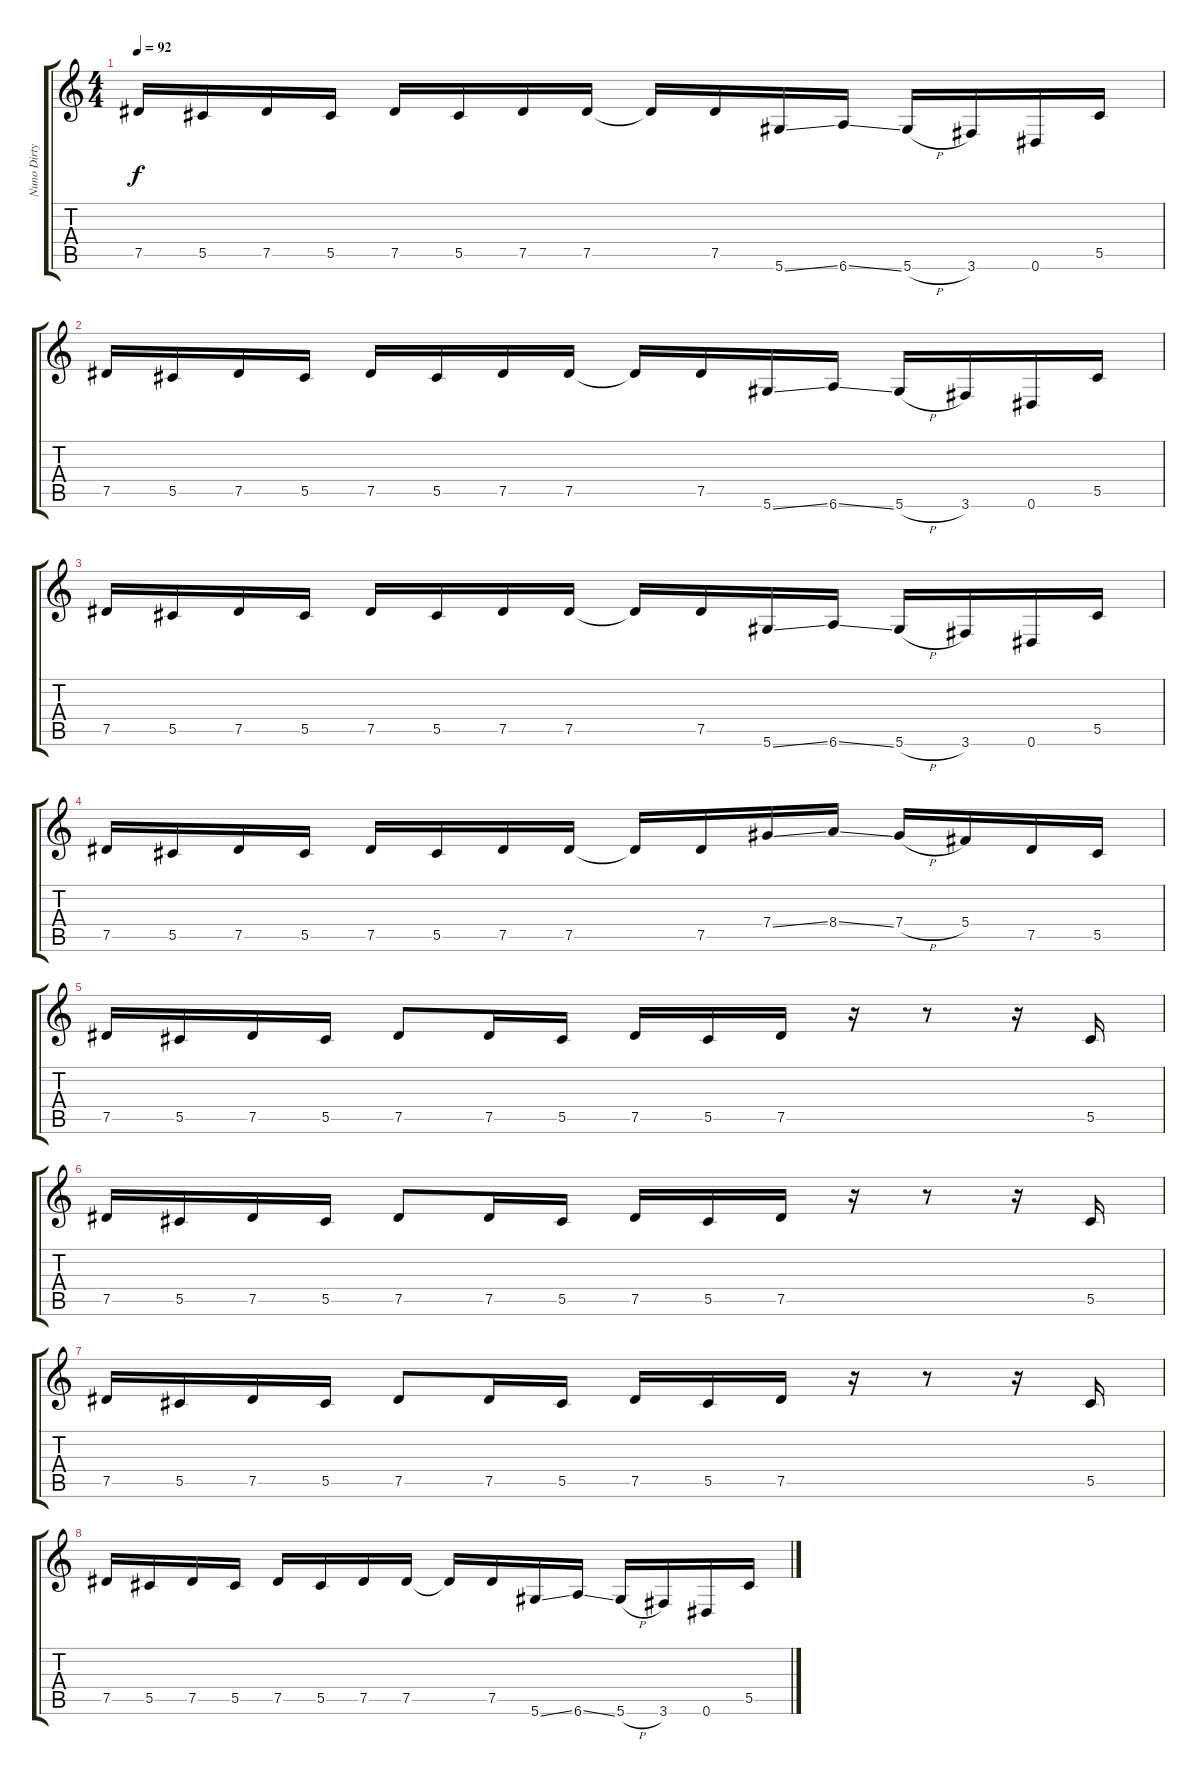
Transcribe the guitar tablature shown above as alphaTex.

\track ("Nuno Dirty Rhythm" "Nuno Dirty") {instrument overdrivenguitar}
\staff {score tabs}
\tuning (Eb4 Bb3 Gb3 Db3 Ab2 Eb2) {hide}
\ts (4 4)
\tempo 92
\clef g2
\ks c
7.5.16{dy f} 5.5.16 7.5.16 5.5.16 7.5.16 5.5.16 7.5.16 7.5.16 7.5{t}.16 7.5.16 5.6{ss}.16 6.6{ss}.16 5.6{h}.16 3.6.16 0.6.16 5.5.16 |
7.5.16 5.5.16 7.5.16 5.5.16 7.5.16 5.5.16 7.5.16 7.5.16 7.5{t}.16 7.5.16 5.6{ss}.16 6.6{ss}.16 5.6{h}.16 3.6.16 0.6.16 5.5.16 |
7.5.16 5.5.16 7.5.16 5.5.16 7.5.16 5.5.16 7.5.16 7.5.16 7.5{t}.16 7.5.16 5.6{ss}.16 6.6{ss}.16 5.6{h}.16 3.6.16 0.6.16 5.5.16 |
7.5.16 5.5.16 7.5.16 5.5.16 7.5.16 5.5.16 7.5.16 7.5.16 7.5{t}.16 7.5.16 7.4{ss}.16 8.4{ss}.16 7.4{h}.16 5.4.16 7.5.16 5.5.16 |
7.5.16 5.5.16 7.5.16 5.5.16 7.5.8 7.5.16 5.5.16 7.5.16 5.5.16 7.5.16 r.16 r.8 r.16 5.5.16 |
7.5.16 5.5.16 7.5.16 5.5.16 7.5.8 7.5.16 5.5.16 7.5.16 5.5.16 7.5.16 r.16 r.8 r.16 5.5.16 |
7.5.16 5.5.16 7.5.16 5.5.16 7.5.8 7.5.16 5.5.16 7.5.16 5.5.16 7.5.16 r.16 r.8 r.16 5.5.16 |
7.5.16 5.5.16 7.5.16 5.5.16 7.5.16 5.5.16 7.5.16 7.5.16 7.5{t}.16 7.5.16 5.6{ss}.16 6.6{ss}.16 5.6{h}.16 3.6.16 0.6.16 5.5.16
